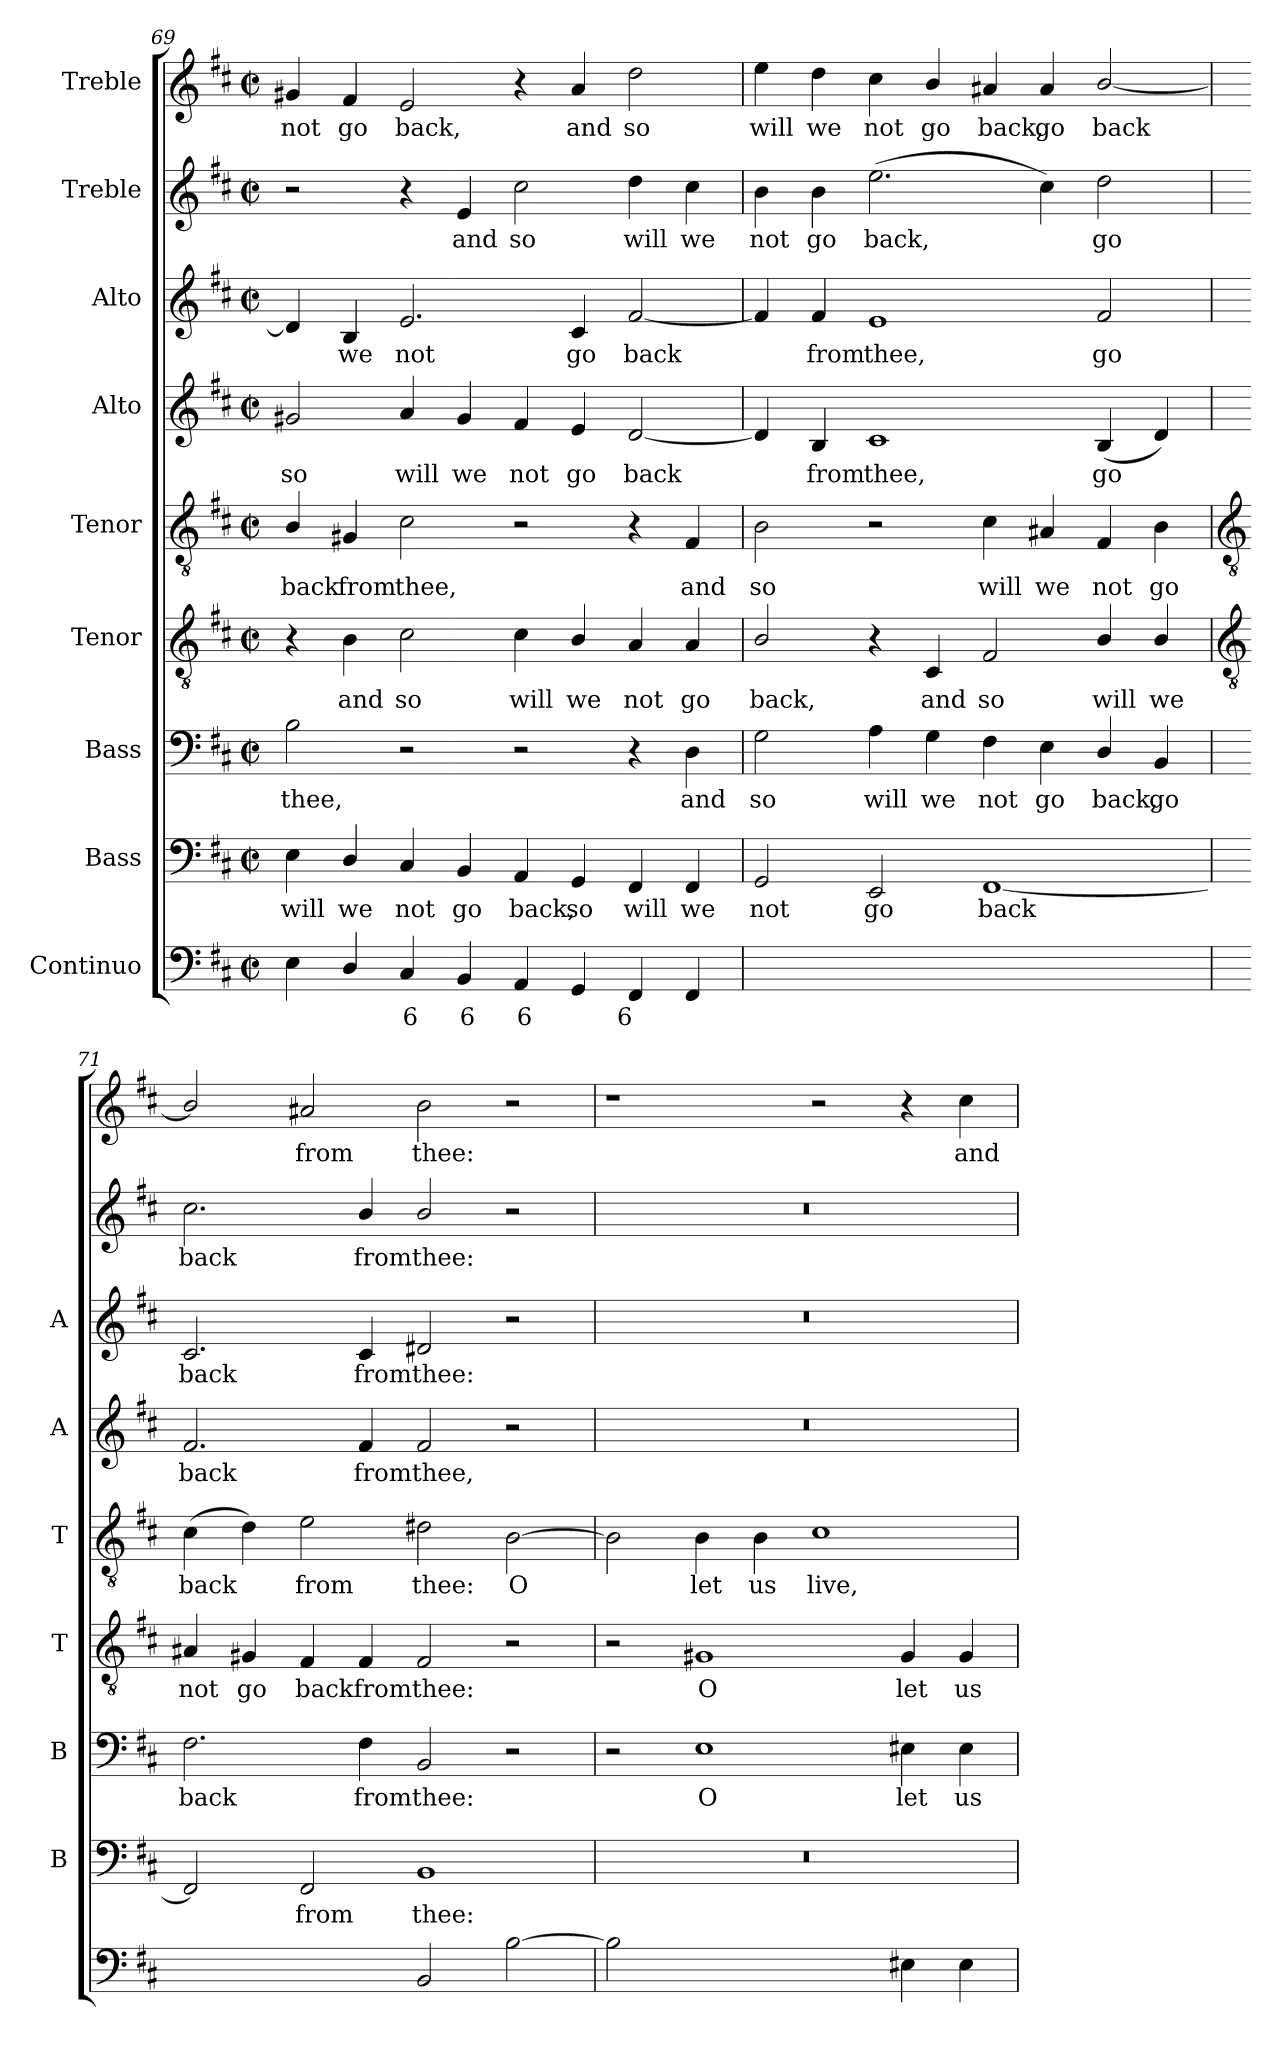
**kern	**text	**text	**kern	**text	**kern	**text	**kern	**text	**kern	**text	**kern	**text	**kern	**text	**kern	**text	**kern	**text
*part9	*part9	*part9	*part8	*part8	*part7	*part7	*part6	*part6	*part5	*part5	*part4	*part4	*part3	*part3	*part2	*part2	*part1	*part1
*staff9	*staff9	*staff9	*staff8	*staff8	*staff7	*staff7	*staff6	*staff6	*staff5	*staff5	*staff4	*staff4	*staff3	*staff3	*staff2	*staff2	*staff1	*staff1
*I"Continuo	*	*	*I"Bass	*	*I"Bass	*	*I"Tenor	*	*I"Tenor	*	*I"Alto	*	*I"Alto	*	*I"Treble	*	*I"Treble	*
*	*	*	*I'B	*	*I'B	*	*I'T	*	*I'T	*	*I'A	*	*I'A	*	*	*	*	*
*clefF4	*	*	*clefF4	*	*clefF4	*	*clefGv2	*	*clefGv2	*	*clefG2	*	*clefG2	*	*clefG2	*	*clefG2	*
*k[f#c#]	*	*	*k[f#c#]	*	*k[f#c#]	*	*k[f#c#]	*	*k[f#c#]	*	*k[f#c#]	*	*k[f#c#]	*	*k[f#c#]	*	*k[f#c#]	*
*D:	*	*	*D:	*	*D:	*	*D:	*	*D:	*	*D:	*	*D:	*	*D:	*	*D:	*
*M4/2	*	*	*M4/2	*	*M4/2	*	*M4/2	*	*M4/2	*	*M4/2	*	*M4/2	*	*M4/2	*	*M4/2	*
*met(c|)	*	*	*met(c|)	*	*met(c|)	*	*met(c|)	*	*met(c|)	*	*met(c|)	*	*met(c|)	*	*met(c|)	*	*met(c|)	*
=69	=69	=69	=69	=69	=69	=69	=69	=69	=69	=69	=69	=69	=69	=69	=69	=69	=69	=69
!	!	!	!	!LO:LY:b	!	!LO:LY:b	!	!	!	!LO:LY:b	!	!LO:LY:b	!	!	!	!	!	!LO:LY:b
4E	.	.	4E	will	2B	thee,	4r	.	4B/	back	2g#X	so	4d]	.	2r	.	4g#X	not
!	!	!	!	!LO:LY:b	!	!	!	!LO:LY:b	!	!LO:LY:b	!	!	!	!LO:LY:b	!	!	!	!LO:LY:b
4D/	.	.	4D/	we	.	.	4B	and	4G#X	from	.	.	4B	we	.	.	4f#	go
!	!LO:LY:b	!	!	!LO:LY:b	!	!	!	!LO:LY:b	!	!LO:LY:b	!	!LO:LY:b	!	!LO:LY:b	!	!	!	!LO:LY:b
4C#	6	.	4C#	not	2r	.	2c#	so	2c#	thee,	4a	will	2.e	not	4r	.	2e	back,
!	!LO:LY:b	!	!	!LO:LY:b	!	!	!	!	!	!	!	!LO:LY:b	!	!	!	!LO:LY:b	!	!
4BB	6	.	4BB	go	.	.	.	.	.	.	4g#	we	.	.	4e	and	.	.
!	!LO:LY:b	!	!	!LO:LY:b	!	!	!	!LO:LY:b	!	!	!	!LO:LY:b	!	!	!	!LO:LY:b	!	!
4AA	6	.	4AA	back,	2r	.	4c#	will	2r	.	4f#	not	.	.	2cc#	so	4r	.
!	!	!	!	!LO:LY:b	!	!	!	!LO:LY:b	!	!	!	!LO:LY:b	!	!LO:LY:b	!	!	!	!LO:LY:b
4GG	.	.	4GG	so	.	.	4B/	we	.	.	4e	go	4c#	go	.	.	4a	and
!	!LO:LY:b	!	!	!LO:LY:b	!	!	!	!LO:LY:b	!	!	!	!LO:LY:b	!	!LO:LY:b	!	!LO:LY:b	!	!LO:LY:b
4FF#	6	.	4FF#	will	4r	.	4A	not	4r	.	[2d	back	[2f#	back	4dd	will	2dd	so
!	!	!	!	!LO:LY:b	!	!LO:LY:b	!	!LO:LY:b	!	!LO:LY:b	!	!	!	!	!	!LO:LY:b	!	!
4FF#	.	.	4FF#	we	4D	and	4A	go	4F#	and	.	.	.	.	4cc#	we	.	.
=70	=70	=70	=70	=70	=70	=70	=70	=70	=70	=70	=70	=70	=70	=70	=70	=70	=70	=70
!	!LO:LY:b	!	!	!LO:LY:b	!	!LO:LY:b	!	!LO:LY:b	!	!LO:LY:b	!	!	!	!	!	!LO:LY:b	!	!LO:LY:b
[4GGyy	6	.	2GG	not	2G	so	2B/	back,	2B	so	4d]	.	4f#]	.	4b	not	4ee	will
!	!LO:LY:b	!	!	!	!	!	!	!	!	!	!	!LO:LY:b	!	!LO:LY:b	!	!LO:LY:b	!	!LO:LY:b
4GGyy]	5	.	.	.	.	.	.	.	.	.	4B	from	4f#	from	4b	go	4dd	we
!	!LO:LY:b	!	!	!LO:LY:b	!	!LO:LY:b	!	!	!	!	!	!LO:LY:b	!	!LO:LY:b	!	!LO:LY:b	!	!LO:LY:b
[4EEyy	6	.	2EE	go	4A	will	4r	.	2r	.	1c#	thee,	1e	thee,	(>2.ee	back,	4cc#	not
!	!LO:LY:b	!	!	!	!	!LO:LY:b	!	!LO:LY:b	!	!	!	!	!	!	!	!	!	!LO:LY:b
4EEyy]	5	.	.	.	4G	we	4C#	and	.	.	.	.	.	.	.	.	4b/	go
!	!LO:LY:b	!LO:LY:b	!	!LO:LY:b	!	!LO:LY:b	!	!LO:LY:b	!	!LO:LY:b	!	!	!	!	!	!	!	!LO:LY:b
[2FF#\yy	7	3	[1FF#	back	4F#	not	2F#	so	4c#	will	.	.	.	.	.	.	4a#X	back,
!	!	!	!	!	!	!LO:LY:b	!	!	!	!LO:LY:b	!	!	!	!	!	!	!	!LO:LY:b
.	.	.	.	.	4E	go	.	.	4A#X	we	.	.	.	.	4cc#)	.	4a#	go
!	!LO:LY:b	!LO:LY:b	!	!	!	!LO:LY:b	!	!LO:LY:b	!	!LO:LY:b	!	!LO:LY:b	!	!LO:LY:b	!	!LO:LY:b	!	!LO:LY:b
2FF#\yy_	6	4	.	.	4D/	back,	4B/	will	4F#	not	(<4B	go	2f#	go	2dd	go	[2b/	back
!	!	!	!	!	!	!LO:LY:b	!	!LO:LY:b	!	!LO:LY:b	!	!	!	!	!	!	!	!
.	.	.	.	.	4BB	go	4B/	we	4B	go	4d)	.	.	.	.	.	.	.
!!LO:LB:g=z
=71	=71	=71	=71	=71	=71	=71	=71	=71	=71	=71	=71	=71	=71	=71	=71	=71	=71	=71
*	*	*	*	*	*	*	*clefGv2	*	*clefGv2	*	*	*	*	*	*	*	*	*
!	!LO:LY:b	!LO:LY:b	!	!	!	!LO:LY:b	!	!LO:LY:b	!	!LO:LY:b	!	!LO:LY:b	!	!LO:LY:b	!	!LO:LY:b	!	!
2FF#yy_	5	4	2FF#]	.	2.F#	back	4A#X	not	(>4c#	back	2.f#	back	2.c#	back	2.cc#	back	2b/]	.
!	!	!	!	!	!	!	!	!LO:LY:b	!	!	!	!	!	!	!	!	!	!
.	.	.	.	.	.	.	4G#X	go	4d)	.	.	.	.	.	.	.	.	.
!	!LO:LY:b	!LO:LY:b	!	!LO:LY:b	!	!	!	!LO:LY:b	!	!LO:LY:b	!	!	!	!	!	!	!	!LO:LY:b
2FF#yy]	3	7	2FF#	from	.	.	4F#	back	2e	from	.	.	.	.	.	.	2a#X	from
!	!	!	!	!	!	!LO:LY:b	!	!LO:LY:b	!	!	!	!LO:LY:b	!	!LO:LY:b	!	!LO:LY:b	!	!
.	.	.	.	.	4F#	from	4F#	from	.	.	4f#	from	4c#	from	4b/	from	.	.
!	!	!	!	!LO:LY:b	!	!LO:LY:b	!	!LO:LY:b	!	!LO:LY:b	!	!LO:LY:b	!	!LO:LY:b	!	!LO:LY:b	!	!LO:LY:b
2BB	.	.	1BB	thee:	2BB	thee:	2F#	thee:	2d#X	thee:	2f#	thee,	2d#X	thee:	2b/	thee:	2b	thee:
!	!	!	!	!	!	!	!	!	!	!LO:LY:b	!	!	!	!	!	!	!	!
[2B	.	.	.	.	2r	.	2r	.	[2B	O	2r	.	2r	.	2r	.	2r	.
=72	=72	=72	=72	=72	=72	=72	=72	=72	=72	=72	=72	=72	=72	=72	=72	=72	=72	=72
2B]	.	.	0r	.	2r	.	2r	.	2B]	.	0r	.	0r	.	0r	.	1r	.
!	!LO:LY:b	!LO:LY:b	!	!	!	!LO:LY:b	!	!LO:LY:b	!	!LO:LY:b	!	!	!	!	!	!	!	!
[2Eyy	5	3	.	.	1E	O	1G#X	O	4B	let	.	.	.	.	.	.	.	.
!	!	!	!	!	!	!	!	!	!	!LO:LY:b	!	!	!	!	!	!	!	!
.	.	.	.	.	.	.	.	.	4B	us	.	.	.	.	.	.	.	.
!	!LO:LY:b	!	!	!	!	!	!	!	!	!LO:LY:b	!	!	!	!	!	!	!	!
2Eyy]	6	.	.	.	.	.	.	.	1c#	live,	.	.	.	.	.	.	2r	.
!	!	!	!	!	!	!LO:LY:b	!	!LO:LY:b	!	!	!	!	!	!	!	!	!	!
4E#X	.	.	.	.	4E#X	let	4G#	let	.	.	.	.	.	.	.	.	4r	.
!	!	!	!	!	!	!LO:LY:b	!	!LO:LY:b	!	!	!	!	!	!	!	!	!	!LO:LY:b
4E#	.	.	.	.	4E#	us	4G#	us	.	.	.	.	.	.	.	.	4cc#	and
=	=	=	=	=	=	=	=	=	=	=	=	=	=	=	=	=	=	=
*-	*-	*-	*-	*-	*-	*-	*-	*-	*-	*-	*-	*-	*-	*-	*-	*-	*-	*-
